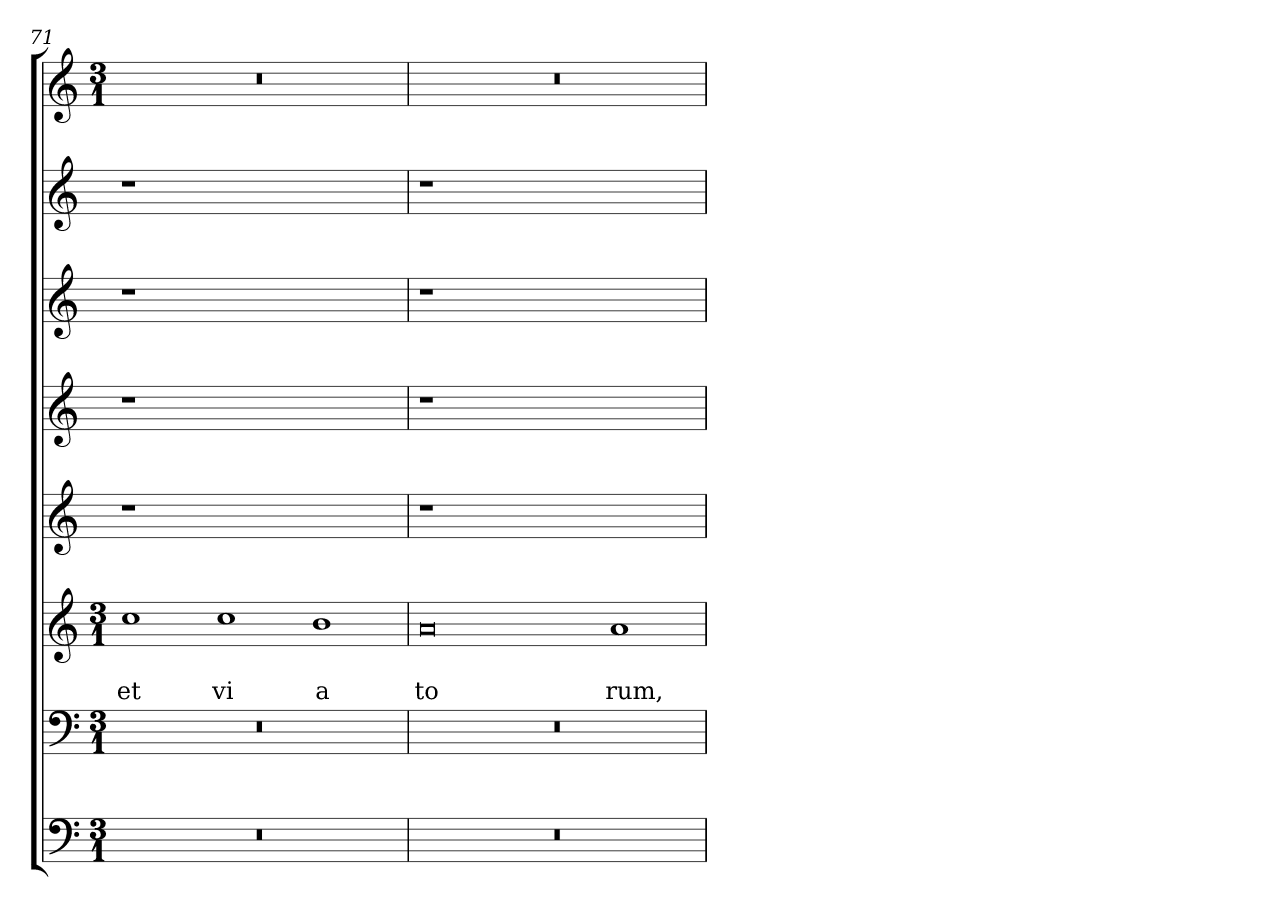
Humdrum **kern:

**kern	**kern	**kern	**text	**text	**kern	**kern	**kern	**kern	**kern
*part8	*part7	*part6	*part6	*part6	*part5	*part4	*part3	*part2	*part1
*staff8	*staff7	*staff6	*staff6	*staff6	*staff5	*staff4	*staff3	*staff2	*staff1
*clefF4	*clefF4	*clefG2	*	*	*clefG2	*clefG2	*clefG2	*clefG2	*clefG2
*k[]	*k[]	*k[]	*	*	*k[]	*k[]	*k[]	*k[]	*k[]
*C:	*C:	*C:	*	*	*C:	*C:	*C:	*C:	*C:
*M3/1	*M3/1	*M3/1	*	*	*	*	*	*	*M3/1
=71	=71	=71	=71	=71	=71	=71	=71	=71	=71
!	!	!	!	!LO:LY:b	!	!	!	!	!
0.r	0.r	1cc	.	et	1r	1r	1r	1r	0.r
!	!	!	!	!LO:LY:b	!	!	!	!	!
.	.	1cc	.	vi	0ryy	0ryy	0ryy	0ryy	.
!	!	!	!	!LO:LY:b	!	!	!	!	!
.	.	1b	.	a	.	.	.	.	.
=72	=72	=72	=72	=72	=72	=72	=72	=72	=72
!	!	!	!	!LO:LY:b	!	!	!	!	!
0.r	0.r	0a	.	to	1r	1r	1r	1r	0.r
.	.	.	.	.	0ryy	0ryy	0ryy	0ryy	.
!	!	!	!	!LO:LY:b	!	!	!	!	!
.	.	1a	.	rum,	.	.	.	.	.
=	=	=	=	=	=	=	=	=	=
*-	*-	*-	*-	*-	*-	*-	*-	*-	*-
